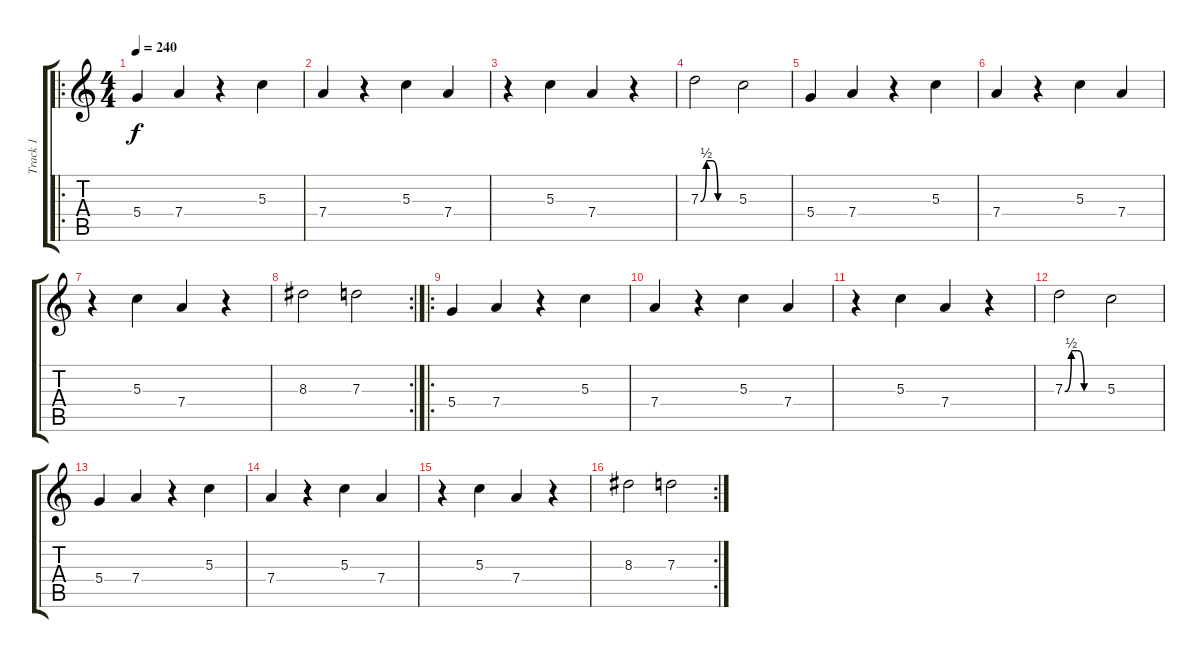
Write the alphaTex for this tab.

\track ("Track 1" "Track 1") {instrument overdrivenguitar}
\staff {score tabs}
\tuning (E4 B3 G3 D3 A2 E2) {hide}
\ro
\ts (4 4)
\tempo 240
\clef g2
\ks c
5.4.4{dy f} 7.4.4 r.4 5.3.4 |
7.4.4 r.4 5.3.4 7.4.4 |
r.4 5.3.4 7.4.4 r.4 |
7.3{be (custom 0 0 10 2 20 2 30 0 60 0)}.2 5.3.2 |
5.4.4 7.4.4 r.4 5.3.4 |
7.4.4 r.4 5.3.4 7.4.4 |
r.4 5.3.4 7.4.4 r.4 |
\rc 2
8.3.2 7.3.2 |
\ro
5.4.4 7.4.4 r.4 5.3.4 |
7.4.4 r.4 5.3.4 7.4.4 |
r.4 5.3.4 7.4.4 r.4 |
7.3{be (custom 0 0 10 2 20 2 30 0 60 0)}.2 5.3.2 |
5.4.4 7.4.4 r.4 5.3.4 |
7.4.4 r.4 5.3.4 7.4.4 |
r.4 5.3.4 7.4.4 r.4 |
\rc 2
8.3.2 7.3.2
